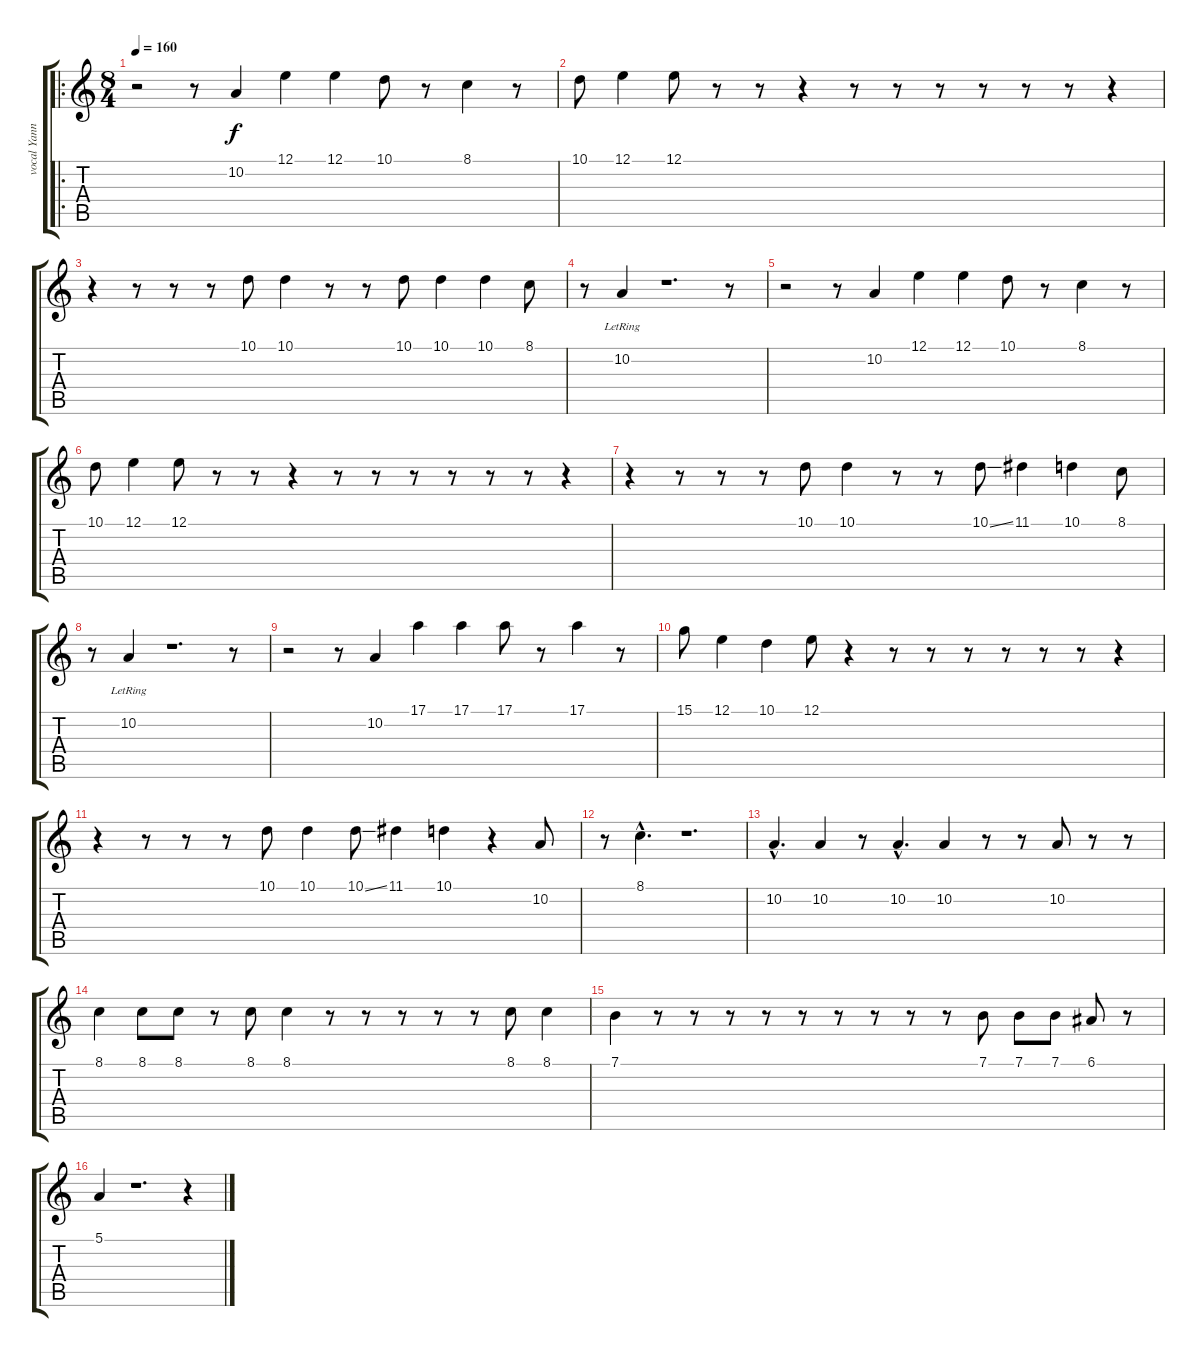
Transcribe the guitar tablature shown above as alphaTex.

\track ("vocal Yannick Noah" "vocal Yann") {instrument flute}
\staff {score tabs}
\tuning (E4 B3 G3 D3 A2 E2) {hide}
\ro
\ts (8 4)
\tempo 160
\clef g2
\ks c
r.2{dy f instrument flute} r.8 10.2.4 12.1.4 12.1.4 10.1.8 r.8 8.1.4 r.8 |
10.1.8 12.1.4 12.1.8 r.8 r.8 r.4 r.8 r.8 r.8 r.8 r.8 r.8 r.4 |
r.4 r.8 r.8 r.8 10.1.8 10.1.4 r.8 r.8 10.1.8 10.1.4 10.1.4 8.1.8 |
r.8 10.2{lr}.4 r.1{d} r.8 |
r.2 r.8 10.2.4 12.1.4 12.1.4 10.1.8 r.8 8.1.4 r.8 |
10.1.8 12.1.4 12.1.8 r.8 r.8 r.4 r.8 r.8 r.8 r.8 r.8 r.8 r.4 |
r.4 r.8 r.8 r.8 10.1.8 10.1.4 r.8 r.8 10.1{ss}.8 11.1.4 10.1.4 8.1.8 |
r.8 10.2{lr}.4 r.1{d} r.8 |
r.2 r.8 10.2.4 17.1.4 17.1.4 17.1.8 r.8 17.1.4 r.8 |
15.1.8 12.1.4 10.1.4 12.1.8 r.4 r.8 r.8 r.8 r.8 r.8 r.8 r.4 |
r.4 r.8 r.8 r.8 10.1.8 10.1.4 10.1{ss}.8 11.1.4 10.1.4 r.4 10.2.8 |
r.8 8.1{hac}.4{d} r.1{d} |
10.2{hac}.4{d} 10.2.4 r.8 10.2{hac}.4{d} 10.2.4 r.8 r.8 10.2.8 r.8 r.8 |
8.1.4 8.1.8 8.1.8 r.8 8.1.8 8.1.4 r.8 r.8 r.8 r.8 r.8 8.1.8 8.1.4 |
7.1.4 r.8 r.8 r.8 r.8 r.8 r.8 r.8 r.8 r.8 7.1.8 7.1.8 7.1.8 6.1.8 r.8 |
5.1.4 r.1{d} r.4
